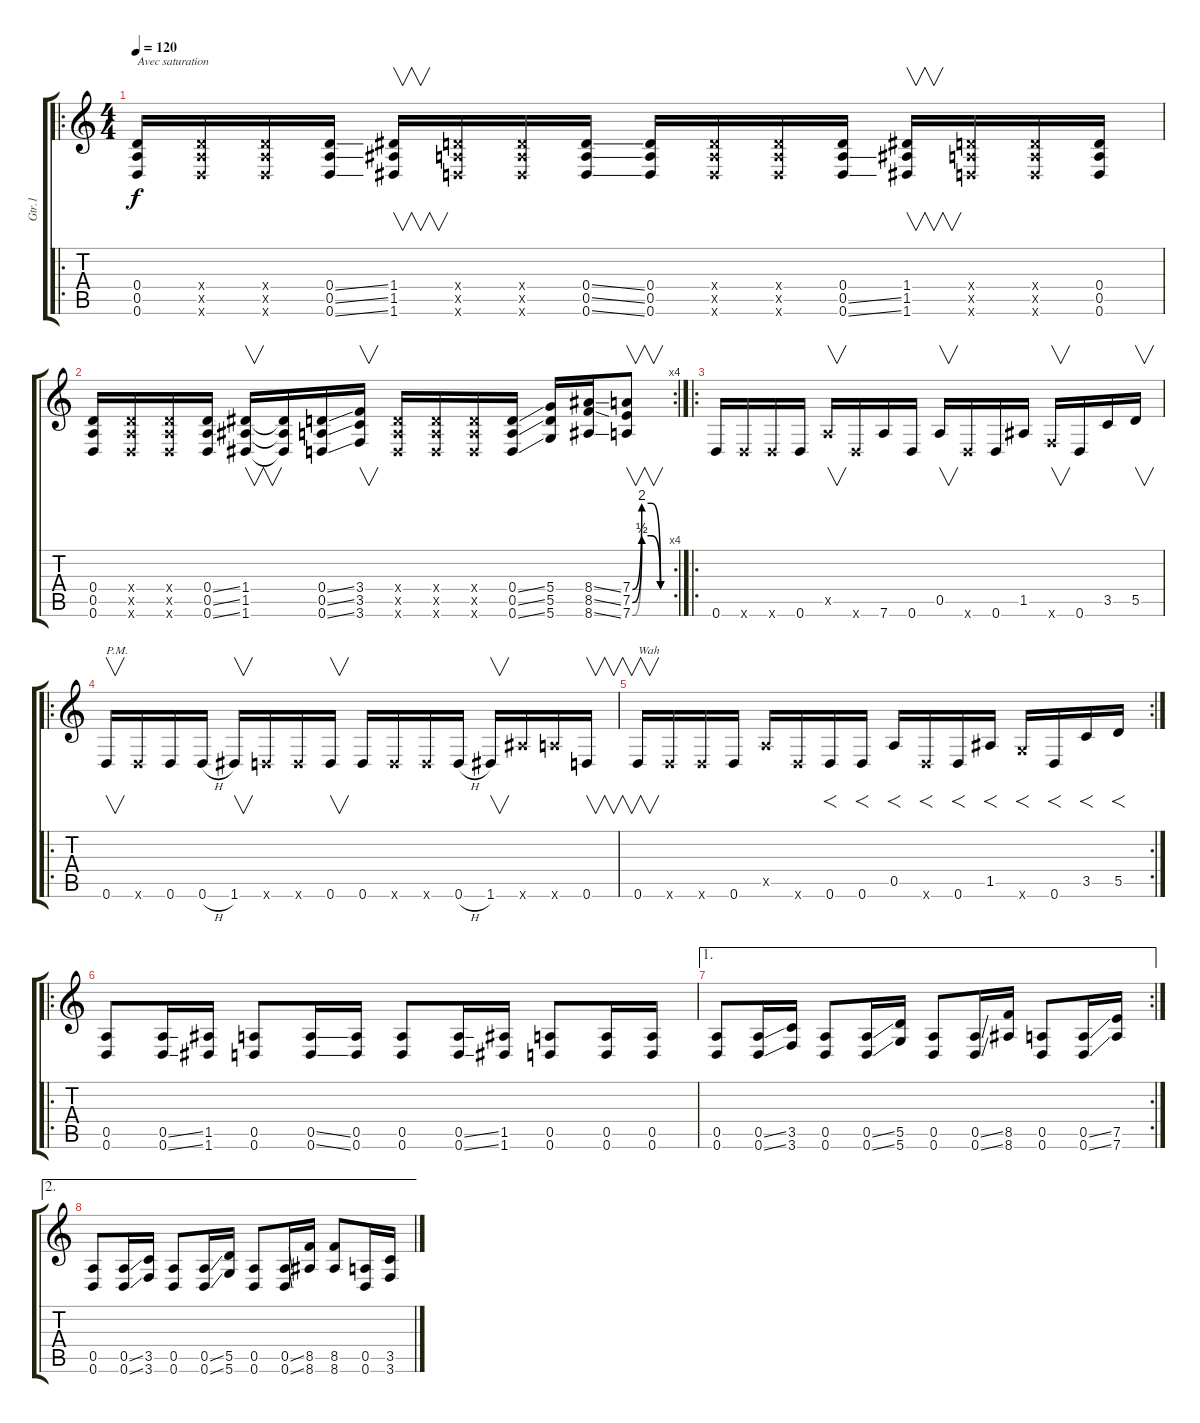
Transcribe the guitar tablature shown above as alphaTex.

\track ("Gtr.1" "Gtr.1") {instrument distortionguitar}
\staff {score tabs}
\tuning (E4 B3 G3 D3 A2 D2) {hide}
\ro
\ts (4 4)
\tempo 120
\clef g2
\ks c
(0.4 0.5 0.6).16{txt "Avec saturation" dy f instrument distortionguitar} (0.4{x} 0.5{x} 0.6{x}).16 (0.4{x} 0.5{x} 0.6{x}).16 (0.4{ss} 0.5{ss} 0.6{ss}).16 (1.4 1.5 1.6).16{v} (0.4{x} 0.5{x} 0.6{x}).16 (0.4{x} 0.5{x} 0.6{x}).16 (0.4{ss} 0.5{ss} 0.6{ss}).16 (0.4 0.5 0.6).16 (0.4{x} 0.5{x} 0.6{x}).16 (0.4{x} 0.5{x} 0.6{x}).16 (0.4 0.5{ss} 0.6{ss}).16 (1.4 1.5 1.6).16{v} (0.4{x} 0.5{x} 0.6{x}).16 (0.4{x} 0.5{x} 0.6{x}).16 (0.4 0.5 0.6).16 |
\rc 4
(0.4 0.5 0.6).16 (0.4{x} 0.5{x} 0.6{x}).16 (0.4{x} 0.5{x} 0.6{x}).16 (0.4{ss} 0.5{ss} 0.6{ss}).16 (1.4 1.5 1.6).16{v} (1.4{t} 1.5{t} 1.6{t}).16 (0.4{ss} 0.5{ss} 0.6{ss}).16 (3.4 3.5 3.6).16{v} (0.4{x} 0.5{x} 0.6{x}).16 (0.4{x} 0.5{x} 0.6{x}).16 (0.4{x} 0.5{x} 0.6{x}).16 (0.4{ss} 0.5{ss} 0.6{ss}).16 (5.4 5.5 5.6).16 (8.4{ss} 8.5{ss} 8.6{ss}).16 (7.4{be (custom 0 0 15 8 30 8 45 0 60 0)} 7.5{be (custom 0 0 15 2 30 2 45 0 60 0)} 7.6{be (custom 0 0 15 2 30 2 45 0 60 0)}).8{v} |
\ro
0.6.16{balance 12} 0.6{x}.16 0.6{x}.16 0.6.16 0.5{x}.16{v} 0.6{x}.16 7.6.16 0.6.16 0.5.16{v} 0.6{x}.16 0.6.16 1.5.16 3.6{x}.16{v} 0.6.16 3.5.16 5.5.16{v} |
\ro
0.6.16{v txt "P.M." volume 12 balance 12 instrument distortionguitar} 0.6{x}.16 0.6.16 0.6{h}.16 1.6.16{v} 0.6{x}.16 0.6{x}.16 0.6.16{v} 0.6.16 0.6{x}.16 0.6{x}.16 0.6{h}.16 1.6.16{v} 8.6{x}.16 7.6{x}.16 0.6.16{v} |
\rc 2
0.6.16{v txt "Wah"} 0.6{x}.16 0.6{x}.16 0.6.16 0.5{x}.16 0.6{x}.16 0.6.16{f volume 8 instrument lead4chiff} 0.6.16{f} 0.5.16{f} 0.6{x}.16{f} 0.6.16{f} 1.5.16{f} 5.6{x}.16{f} 0.6.16{f} 3.5.16{f} 5.5.16{f} |
\ro
(0.5 0.6).8{volume 16 instrument distortionguitar} (0.5{ss} 0.6{ss}).16 (1.5 1.6).16 (0.5 0.6).8 (0.5{ss} 0.6{ss}).16 (0.5 0.6).16 (0.5 0.6).8 (0.5{ss} 0.6{ss}).16 (1.5 1.6).16 (0.5 0.6).8 (0.5 0.6).16 (0.5 0.6).16 |
\ae 1
\rc 2
(0.5 0.6).8{instrument distortionguitar} (0.5{ss} 0.6{ss}).16 (3.5 3.6).16 (0.5 0.6).8 (0.5{ss} 0.6{ss}).16 (5.5 5.6).16 (0.5 0.6).8 (0.5{ss} 0.6{ss}).16 (8.5 8.6).16 (0.5 0.6).8 (0.5{ss} 0.6{ss}).16 (7.5 7.6).16 |
\ae 2
(0.5 0.6).8{instrument distortionguitar} (0.5{ss} 0.6{ss}).16 (3.5 3.6).16 (0.5 0.6).8 (0.5{ss} 0.6{ss}).16 (5.5 5.6).16 (0.5 0.6).8 (0.5{ss} 0.6{ss}).16 (8.5 8.6).16 (8.5 8.6).8 (0.5 0.6).16 (3.5 3.6).16
